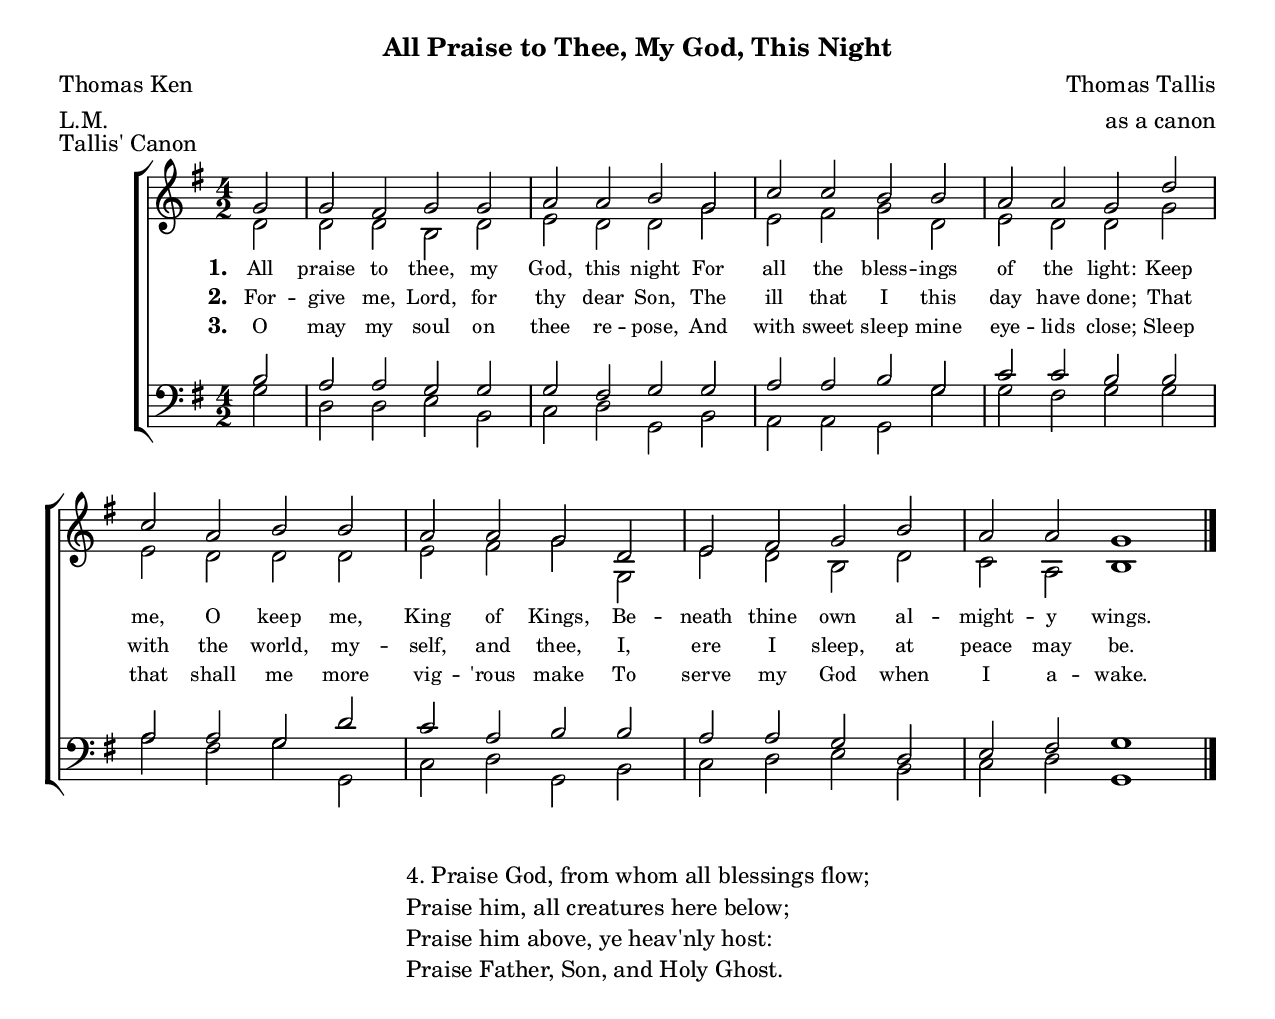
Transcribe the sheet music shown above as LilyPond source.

% Version 1.0
% Last edit: March 21, 2006

% **** This is a template for standard 4-part hymns. It contains most
% **** common options. Comment out the ones you don't need.

\version "2.7.38"
\include "english.ly"

#(set-default-paper-size "letter")
#(set-global-staff-size 20)

\header {
  subtitle = "All Praise to Thee, My God, This Night"
  composer = "Thomas Tallis"
  poet = "Thomas Ken"
  piece = "Tallis' Canon"
  meter = "L.M."
  arranger = "as a canon"
}

world = {
  \key g \major
  \time 4/2
  \partial 4*2
}

melody = \relative c'' {
  \world
  g2 | 
  g fs g g |
  a a b g |
  c c b b |
  a a g d' |
  c a b b |
  a a g d |
  e fs g b |
  a a g1 \bar "|."
}


alto = \relative c' {
  \world
  d2 |
  d d b d |
  e d d g |
  e fs g d |
  e d d g |
  e d d d |
  e fs g g, |
  e' d b d |
  c a b1 |
}

tenor = \relative c' {
  \world
  b2 |
  a a g g |
  g fs g g |
  a a b g |
  c c b b |
  a a g d' |
  c a b b |
  a a g d |
  e fs g1 \bar "|."
}

bass = \relative c' {
  \world
  g2 |
  d d e b |
  c d g, b |
  a a g g' |
  g fs g g |
  a fs g g, |
  c d g, b |
  c d e b |
  c d g,1 |
}

verseOne = \lyricmode {
  \set stanza = "1. "
  All praise to thee, my God, this night
  For all the bless -- ings of the light:
  Keep me, O keep me, King of Kings,
  Be -- neath thine own al -- might -- y wings.
}

verseTwo = \lyricmode {
  \set stanza = "2. "
  For -- give me, Lord, for thy dear Son,
  The ill that I this day have done;
  That with the world, my -- self, and thee,
  I, ere I sleep, at peace may be.
}

verseThree = \lyricmode {
  \set stanza = "3. "
  O may my soul on thee re -- pose,
  And with sweet sleep mine eye -- lids close;
  Sleep that shall me more vig -- 'rous make
  To serve my God when I a -- wake.
}

\score {
  \context ChoirStaff <<
    \context Staff = upper <<
      \context Voice =
         sopranos { \voiceOne << \melody >> }
      \context Voice =
         altos { \voiceTwo << \alto >> }
      \context Lyrics = one \lyricsto sopranos \verseOne
      \context Lyrics = two \lyricsto sopranos \verseTwo
      \context Lyrics = three \lyricsto sopranos \verseThree
    >>
    \context Staff = lower <<
      \clef bass
      \context Voice =
        tenors { \voiceOne << \tenor >> }
      \context Voice =
        basses { \voiceTwo << \bass >> }
    >>
>>
  \layout {
    \context {
      \Score
      % **** Turns off bar numbering
      \remove "Bar_number_engraver"
    }
    \context {
      \Lyrics
      % **** Prevents lyrics from running too close together
      \override LyricSpace #'minimum-distance = #0.6
      % **** Makes the text of lyrics a little smaller
      \override LyricText #'font-size = #-1
      % **** Moves lines of lyrics closer together
      \override VerticalAxisGroup #'minimum-Y-extent = #'(-1.5 . 1.5)
    }
  }
}


\markup { 
  \normalsize {
    \fill-line {
      \hspace #3.0
      \column {
	"4. Praise God, from whom all blessings flow;"
	"Praise him, all creatures here below;"
	"Praise him above, ye heav'nly host:"
	"Praise Father, Son, and Holy Ghost."
      }
      \hspace #3.0
    }
  }
}

\paper {
  ragged-bottom = ##t
  top-margin = 0.25\in
  bottom-margin = 0.25\in
}

%{
  _The Hymnal, 1940_, #165. Tallis' own harmonization is different
  and can be found in TallisCanon2.ly.
%}


